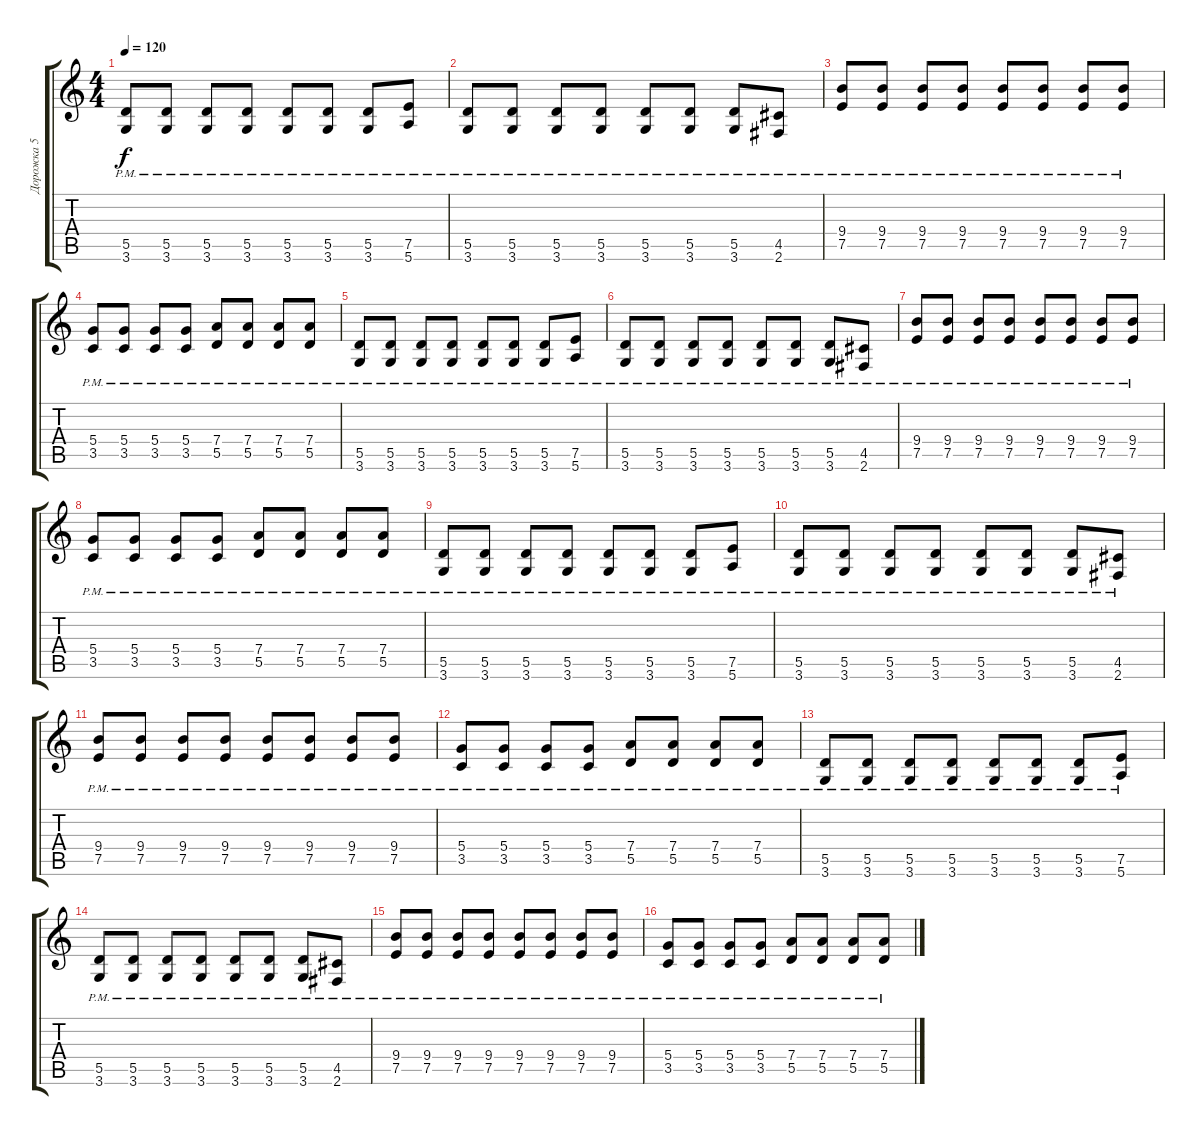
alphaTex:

\track ("Дорожка 5" "Дорожка 5") {instrument distortionguitar}
\staff {score tabs}
\tuning (E4 B3 G3 D3 A2 E2) {hide}
\ts (4 4)
\tempo 120
\clef g2
\ks c
(5.5{pm} 3.6{pm}).8{dy f} (5.5{pm} 3.6{pm}).8 (5.5{pm} 3.6{pm}).8 (5.5{pm} 3.6{pm}).8 (5.5{pm} 3.6{pm}).8 (5.5{pm} 3.6{pm}).8 (5.5{pm} 3.6{pm}).8 (7.5{pm} 5.6{pm}).8 |
(5.5{pm} 3.6{pm}).8 (5.5{pm} 3.6{pm}).8 (5.5{pm} 3.6{pm}).8 (5.5{pm} 3.6{pm}).8 (5.5{pm} 3.6{pm}).8 (5.5{pm} 3.6{pm}).8 (5.5{pm} 3.6{pm}).8 (4.5{pm} 2.6{pm}).8 |
(9.4{pm} 7.5{pm}).8 (9.4{pm} 7.5{pm}).8 (9.4{pm} 7.5{pm}).8 (9.4{pm} 7.5{pm}).8 (9.4{pm} 7.5{pm}).8 (9.4{pm} 7.5{pm}).8 (9.4{pm} 7.5{pm}).8 (9.4{pm} 7.5{pm}).8 |
(5.4{pm} 3.5{pm}).8 (5.4{pm} 3.5{pm}).8 (5.4{pm} 3.5{pm}).8 (5.4{pm} 3.5{pm}).8 (7.4{pm} 5.5{pm}).8 (7.4{pm} 5.5{pm}).8 (7.4{pm} 5.5{pm}).8 (7.4{pm} 5.5{pm}).8 |
(5.5{pm} 3.6{pm}).8 (5.5{pm} 3.6{pm}).8 (5.5{pm} 3.6{pm}).8 (5.5{pm} 3.6{pm}).8 (5.5{pm} 3.6{pm}).8 (5.5{pm} 3.6{pm}).8 (5.5{pm} 3.6{pm}).8 (7.5{pm} 5.6{pm}).8 |
(5.5{pm} 3.6{pm}).8 (5.5{pm} 3.6{pm}).8 (5.5{pm} 3.6{pm}).8 (5.5{pm} 3.6{pm}).8 (5.5{pm} 3.6{pm}).8 (5.5{pm} 3.6{pm}).8 (5.5{pm} 3.6{pm}).8 (4.5{pm} 2.6{pm}).8 |
(9.4{pm} 7.5{pm}).8 (9.4{pm} 7.5{pm}).8 (9.4{pm} 7.5{pm}).8 (9.4{pm} 7.5{pm}).8 (9.4{pm} 7.5{pm}).8 (9.4{pm} 7.5{pm}).8 (9.4{pm} 7.5{pm}).8 (9.4{pm} 7.5{pm}).8 |
(5.4{pm} 3.5{pm}).8 (5.4{pm} 3.5{pm}).8 (5.4{pm} 3.5{pm}).8 (5.4{pm} 3.5{pm}).8 (7.4{pm} 5.5{pm}).8 (7.4{pm} 5.5{pm}).8 (7.4{pm} 5.5{pm}).8 (7.4{pm} 5.5{pm}).8 |
(5.5{pm} 3.6{pm}).8 (5.5{pm} 3.6{pm}).8 (5.5{pm} 3.6{pm}).8 (5.5{pm} 3.6{pm}).8 (5.5{pm} 3.6{pm}).8 (5.5{pm} 3.6{pm}).8 (5.5{pm} 3.6{pm}).8 (7.5{pm} 5.6{pm}).8 |
(5.5{pm} 3.6{pm}).8 (5.5{pm} 3.6{pm}).8 (5.5{pm} 3.6{pm}).8 (5.5{pm} 3.6{pm}).8 (5.5{pm} 3.6{pm}).8 (5.5{pm} 3.6{pm}).8 (5.5{pm} 3.6{pm}).8 (4.5{pm} 2.6{pm}).8 |
(9.4{pm} 7.5{pm}).8 (9.4{pm} 7.5{pm}).8 (9.4{pm} 7.5{pm}).8 (9.4{pm} 7.5{pm}).8 (9.4{pm} 7.5{pm}).8 (9.4{pm} 7.5{pm}).8 (9.4{pm} 7.5{pm}).8 (9.4{pm} 7.5{pm}).8 |
(5.4{pm} 3.5{pm}).8 (5.4{pm} 3.5{pm}).8 (5.4{pm} 3.5{pm}).8 (5.4{pm} 3.5{pm}).8 (7.4{pm} 5.5{pm}).8 (7.4{pm} 5.5{pm}).8 (7.4{pm} 5.5{pm}).8 (7.4{pm} 5.5{pm}).8 |
(5.5{pm} 3.6{pm}).8 (5.5{pm} 3.6{pm}).8 (5.5{pm} 3.6{pm}).8 (5.5{pm} 3.6{pm}).8 (5.5{pm} 3.6{pm}).8 (5.5{pm} 3.6{pm}).8 (5.5{pm} 3.6{pm}).8 (7.5{pm} 5.6{pm}).8 |
(5.5{pm} 3.6{pm}).8 (5.5{pm} 3.6{pm}).8 (5.5{pm} 3.6{pm}).8 (5.5{pm} 3.6{pm}).8 (5.5{pm} 3.6{pm}).8 (5.5{pm} 3.6{pm}).8 (5.5{pm} 3.6{pm}).8 (4.5{pm} 2.6{pm}).8 |
(9.4{pm} 7.5{pm}).8 (9.4{pm} 7.5{pm}).8 (9.4{pm} 7.5{pm}).8 (9.4{pm} 7.5{pm}).8 (9.4{pm} 7.5{pm}).8 (9.4{pm} 7.5{pm}).8 (9.4{pm} 7.5{pm}).8 (9.4{pm} 7.5{pm}).8 |
(5.4{pm} 3.5{pm}).8 (5.4{pm} 3.5{pm}).8 (5.4{pm} 3.5{pm}).8 (5.4{pm} 3.5{pm}).8 (7.4{pm} 5.5{pm}).8 (7.4{pm} 5.5{pm}).8 (7.4{pm} 5.5{pm}).8 (7.4{pm} 5.5{pm}).8
